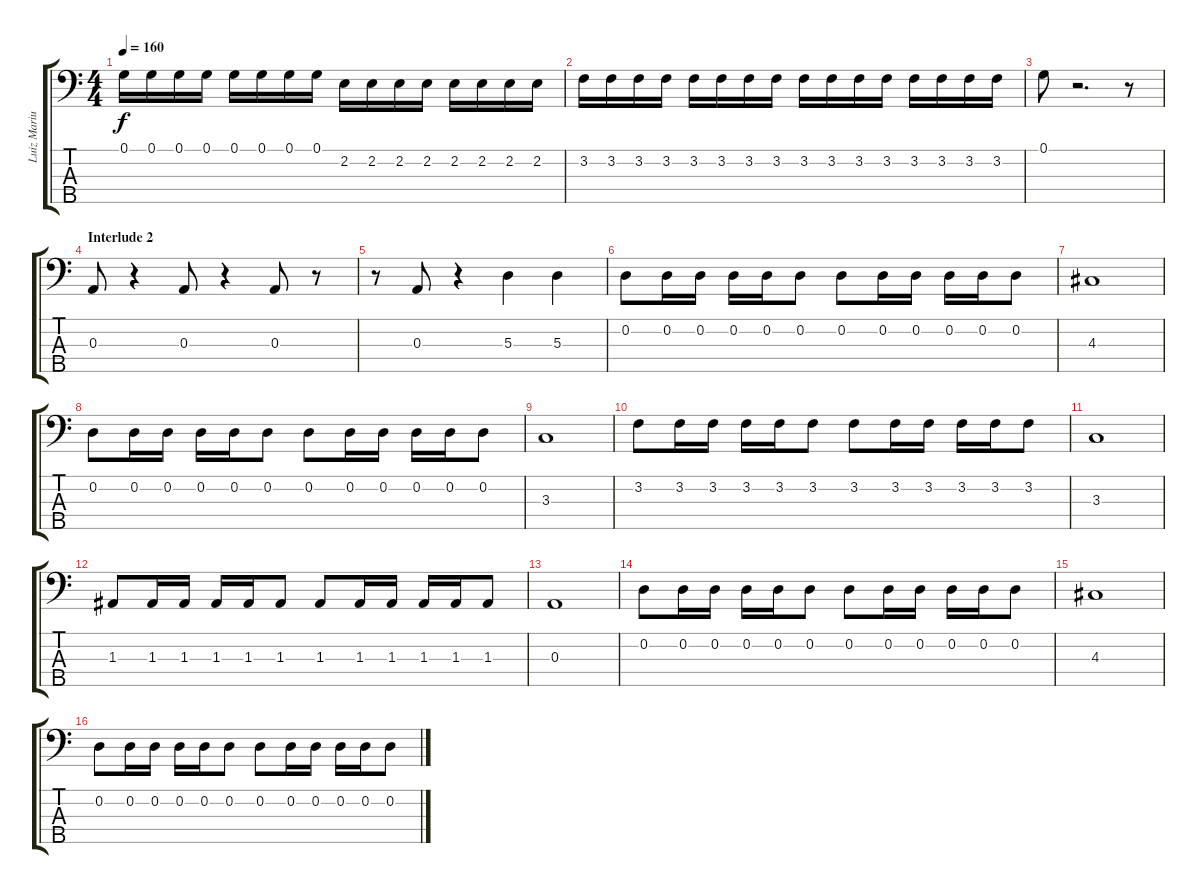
\track ("Luiz Mariutti (Bajo)" "Luiz Mariu") {instrument electricbassfinger}
\staff {score tabs}
\tuning (G2 D2 A1 E1 B0) {hide}
\ts (4 4)
\tempo 160
\clef f4
\ks c
0.1.16{dy f} 0.1.16 0.1.16 0.1.16 0.1.16 0.1.16 0.1.16 0.1.16 2.2.16 2.2.16 2.2.16 2.2.16 2.2.16 2.2.16 2.2.16 2.2.16 |
3.2.16 3.2.16 3.2.16 3.2.16 3.2.16 3.2.16 3.2.16 3.2.16 3.2.16 3.2.16 3.2.16 3.2.16 3.2.16 3.2.16 3.2.16 3.2.16 |
0.1.8 r.2{d} r.8 |
\section ("" "Interlude 2")
0.3.8 r.4 0.3.8 r.4 0.3.8 r.8 |
r.8 0.3.8 r.4 5.3.4 5.3.4 |
0.2.8 0.2.16 0.2.16 0.2.16 0.2.16 0.2.8 0.2.8 0.2.16 0.2.16 0.2.16 0.2.16 0.2.8 |
4.3.1 |
0.2.8 0.2.16 0.2.16 0.2.16 0.2.16 0.2.8 0.2.8 0.2.16 0.2.16 0.2.16 0.2.16 0.2.8 |
3.3.1 |
3.2.8 3.2.16 3.2.16 3.2.16 3.2.16 3.2.8 3.2.8 3.2.16 3.2.16 3.2.16 3.2.16 3.2.8 |
3.3.1 |
1.3.8 1.3.16 1.3.16 1.3.16 1.3.16 1.3.8 1.3.8 1.3.16 1.3.16 1.3.16 1.3.16 1.3.8 |
0.3.1 |
0.2.8 0.2.16 0.2.16 0.2.16 0.2.16 0.2.8 0.2.8 0.2.16 0.2.16 0.2.16 0.2.16 0.2.8 |
4.3.1 |
0.2.8 0.2.16 0.2.16 0.2.16 0.2.16 0.2.8 0.2.8 0.2.16 0.2.16 0.2.16 0.2.16 0.2.8
